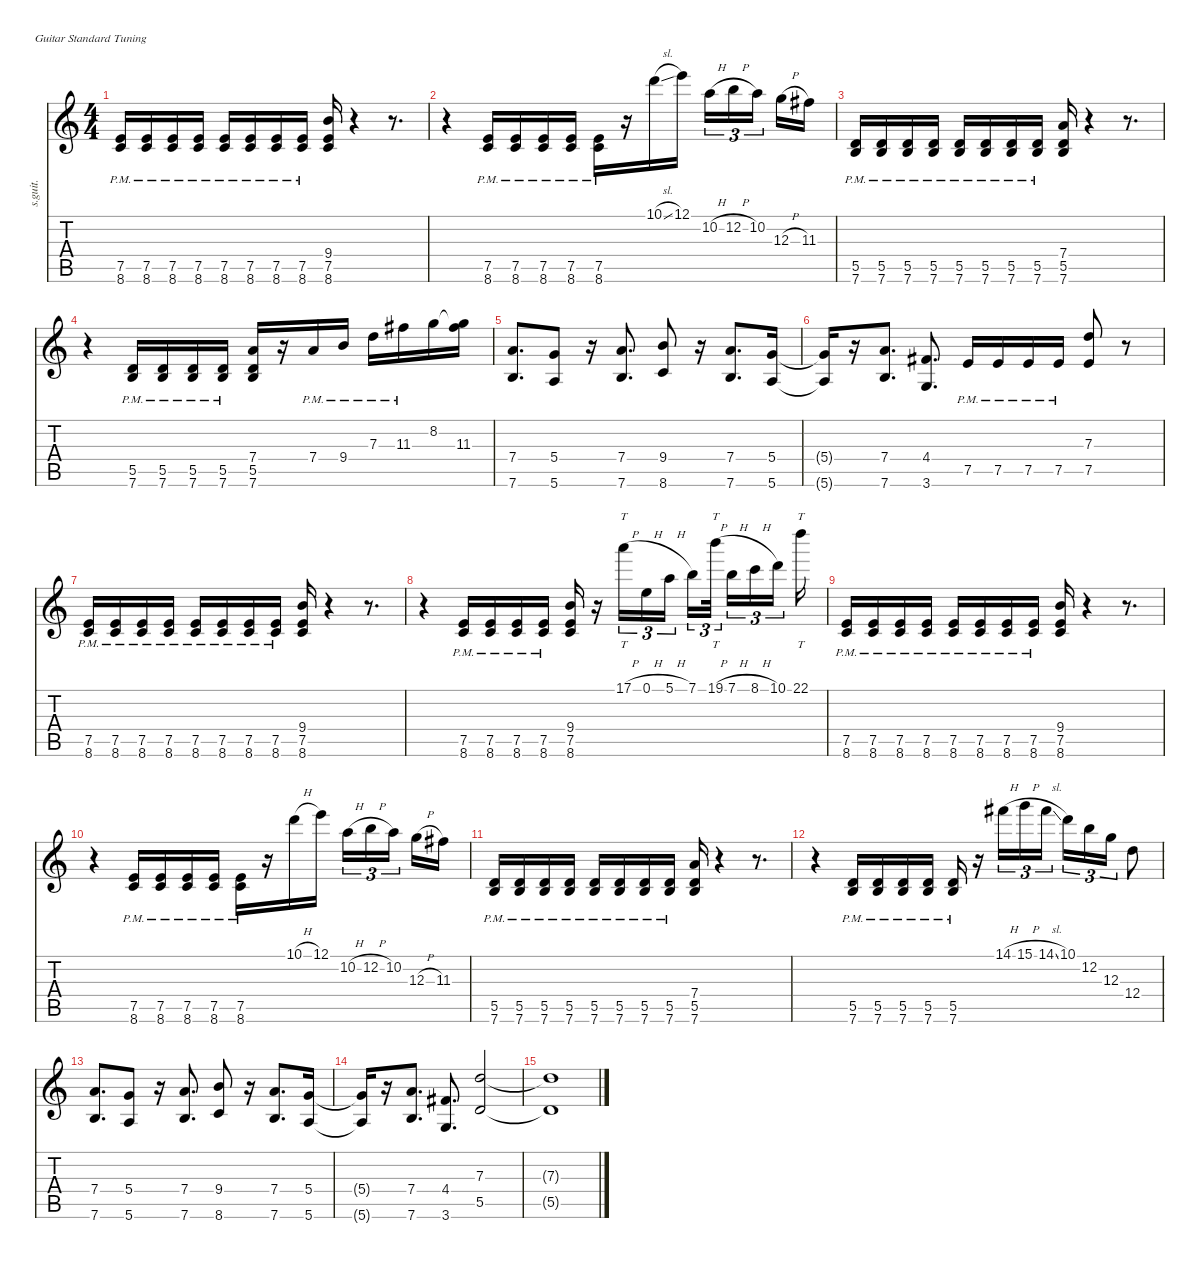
\defaultSystemsLayout 4
\hideDynamics
\bracketExtendMode nobrackets
\track ("Mario" "s.guit.") {instrument distortionguitar}
\staff {score tabs}
\tuning (E4 B3 G3 D3 A2 E2)
\ts (4 4)
\tempo (108 hide)
\clef g2
\ks c
(7.5{pm} 8.6{pm}).16{dy f} (7.5{pm} 8.6{pm}).16 (7.5{pm} 8.6{pm}).16 (7.5{pm} 8.6{pm}).16 (7.5{pm} 8.6{pm}).16 (7.5{pm} 8.6{pm}).16 (7.5{pm} 8.6{pm}).16 (7.5{pm} 8.6{pm}).16 (9.4 7.5 8.6).16 r.4 r.8{d} |
r.4 (7.5{pm} 8.6{pm}).16 (7.5{pm} 8.6{pm}).16 (7.5{pm} 8.6{pm}).16 (7.5{pm} 8.6{pm}).16 (7.5{pm} 8.6{pm}).16 r.16 10.1{sl}.16 12.1.16 10.2{h}.16{tu (3 2)} 12.2{h}.16{tu (3 2)} 10.2.16{tu (3 2)} 12.3{h}.16 11.3{acc #}.16 |
(5.5{pm} 7.6{pm}).16 (5.5{pm} 7.6{pm}).16 (5.5{pm} 7.6{pm}).16 (5.5{pm} 7.6{pm}).16 (5.5{pm} 7.6{pm}).16 (5.5{pm} 7.6{pm}).16 (5.5{pm} 7.6{pm}).16 (5.5{pm} 7.6{pm}).16 (7.4 5.5 7.6).16 r.4 r.8{d} |
r.4 (5.5{pm} 7.6{pm}).16 (5.5{pm} 7.6{pm}).16 (5.5{pm} 7.6{pm}).16 (5.5{pm} 7.6{pm}).16 (7.4 5.5 7.6).16 r.16 7.4{pm}.16 9.4{pm}.16 7.3{pm}.16 11.3{pm acc #}.16 8.2.16 (8.2{t} 11.3{acc #}).16 |
(7.4 7.6).8{d} (5.4 5.6).8 r.16 (7.4 7.6).8{d} (9.4 8.6).8 r.16 (7.4 7.6).8{d} (5.4 5.6).16 |
(5.4{t} 5.6{t}).16 r.16 (7.4 7.6).8{d} (4.4{acc #} 3.6).8{d} 7.5{pm}.16 7.5{pm}.16 7.5{pm}.16 7.5{pm}.16 (7.3 7.5).8 r.8 |
(7.5{pm} 8.6{pm}).16 (7.5{pm} 8.6{pm}).16 (7.5{pm} 8.6{pm}).16 (7.5{pm} 8.6{pm}).16 (7.5{pm} 8.6{pm}).16 (7.5{pm} 8.6{pm}).16 (7.5{pm} 8.6{pm}).16 (7.5{pm} 8.6{pm}).16 (9.4 7.5 8.6).16 r.4 r.8{d} |
r.4 (7.5{pm} 8.6{pm}).16 (7.5{pm} 8.6{pm}).16 (7.5{pm} 8.6{pm}).16 (7.5{pm} 8.6{pm}).16 (9.4 7.5 8.6).16 r.16 17.1{h}.16{tt tu (3 2)} 0.1{h}.16{tu (3 2)} 5.1{h}.16{tu (3 2)} 7.1.16{tu (3 2)} 19.1{h}.32{tt tu (3 2)} 7.1{h}.16{tu (3 2)} 8.1{h}.16{tu (3 2)} 10.1.16{tu (3 2)} 22.1.16{tt} |
(7.5{pm} 8.6{pm}).16 (7.5{pm} 8.6{pm}).16 (7.5{pm} 8.6{pm}).16 (7.5{pm} 8.6{pm}).16 (7.5{pm} 8.6{pm}).16 (7.5{pm} 8.6{pm}).16 (7.5{pm} 8.6{pm}).16 (7.5{pm} 8.6{pm}).16 (9.4 7.5 8.6).16 r.4 r.8{d} |
r.4 (7.5{pm} 8.6{pm}).16 (7.5{pm} 8.6{pm}).16 (7.5{pm} 8.6{pm}).16 (7.5{pm} 8.6{pm}).16 (7.5{pm} 8.6{pm}).16 r.16 10.1{h}.16 12.1.16 10.2{h}.16{tu (3 2)} 12.2{h}.16{tu (3 2)} 10.2.16{tu (3 2)} 12.3{h}.16 11.3{acc #}.16 |
(5.5{pm} 7.6{pm}).16 (5.5{pm} 7.6{pm}).16 (5.5{pm} 7.6{pm}).16 (5.5{pm} 7.6{pm}).16 (5.5{pm} 7.6{pm}).16 (5.5{pm} 7.6{pm}).16 (5.5{pm} 7.6{pm}).16 (5.5{pm} 7.6{pm}).16 (7.4 5.5 7.6).16 r.4 r.8{d} |
r.4 (5.5{pm} 7.6{pm}).16 (5.5{pm} 7.6{pm}).16 (5.5{pm} 7.6{pm}).16 (5.5{pm} 7.6{pm}).16 (5.5{pm} 7.6{pm}).16 r.16 14.1{h acc #}.16{tu (3 2)} 15.1{h}.16{tu (3 2)} 14.1{sl acc #}.16{tu (3 2)} 10.1.16{tu (3 2)} 12.2.16{tu (3 2)} 12.3.16{tu (3 2)} 12.4.8 |
(7.4 7.6).8{d} (5.4 5.6).8 r.16 (7.4 7.6).8{d} (9.4 8.6).8 r.16 (7.4 7.6).8{d} (5.4 5.6).16 |
(5.4{t} 5.6{t}).16 r.16 (7.4 7.6).8{d} (4.4{acc #} 3.6).8{d} (7.3 5.5).2 |
(7.3{t} 5.5{t}).1
